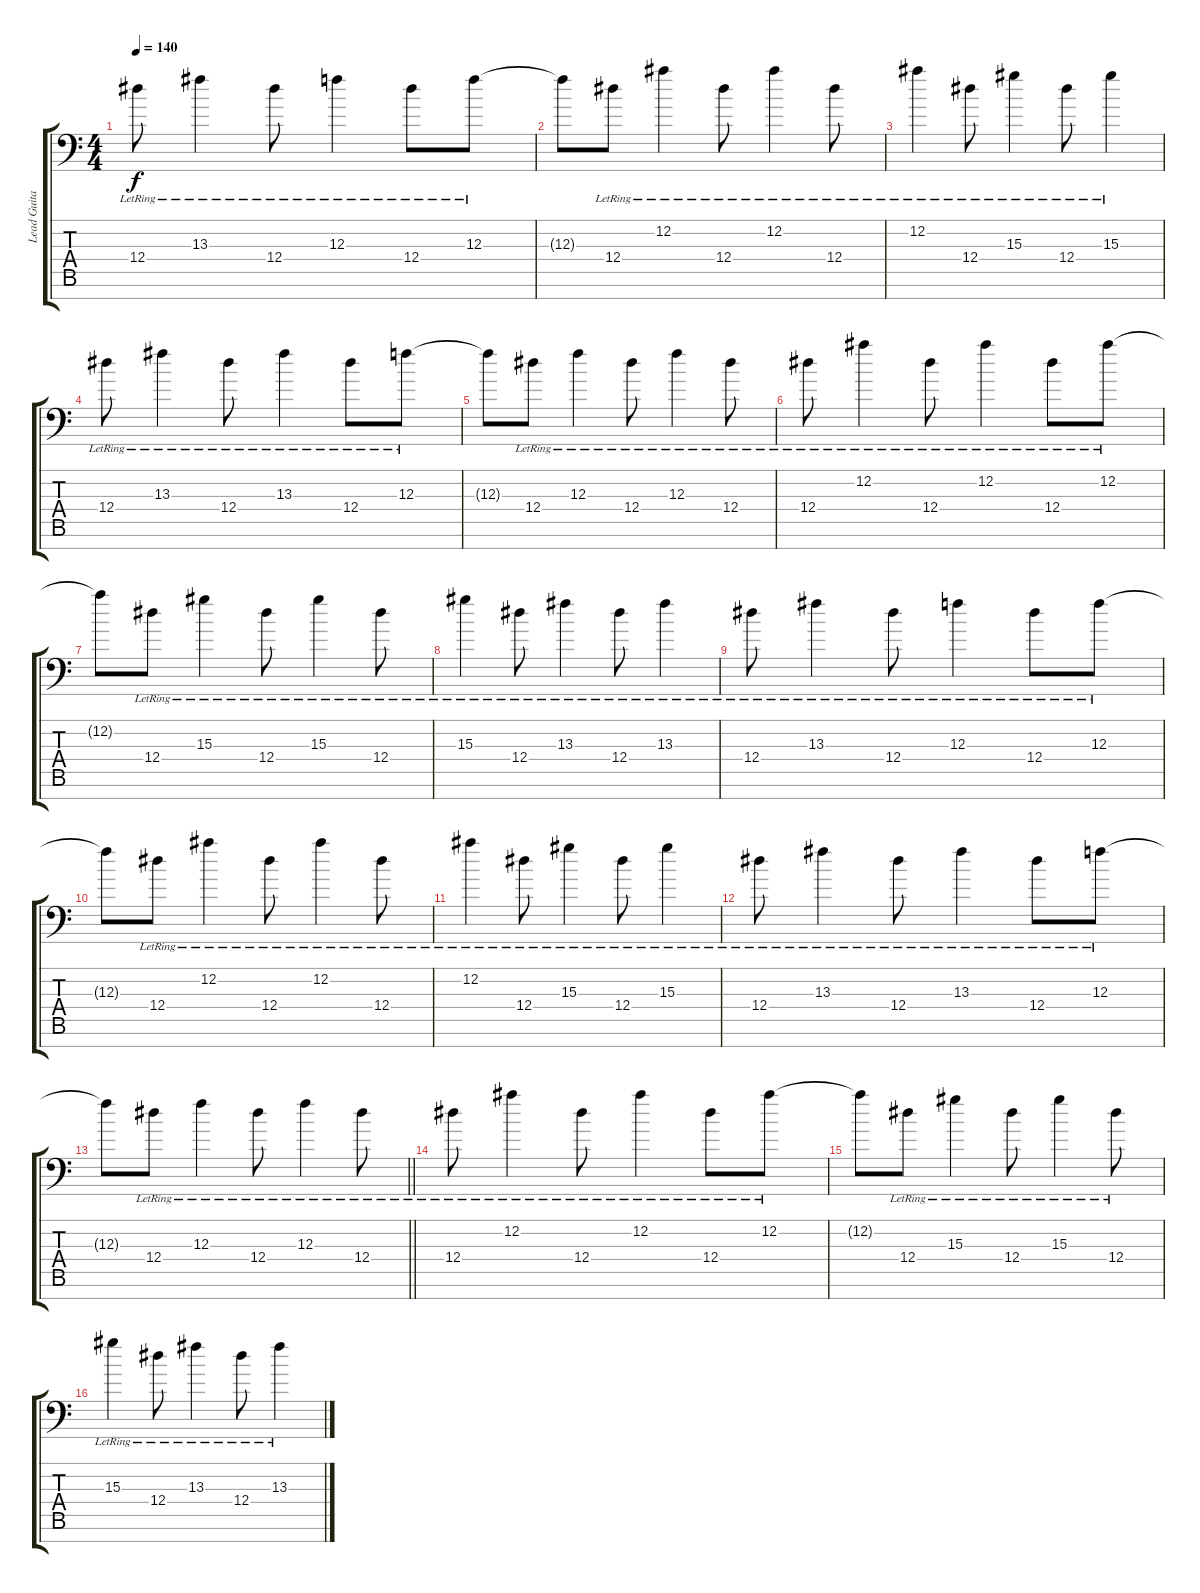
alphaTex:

\track ("Lead Guitar #1" "Lead Guita") {instrument electricguitarjazz}
\staff {score tabs}
\tuning (Eb4 Bb3 F3 Eb3 Bb2 F2 Ab1) {hide}
\ts (4 4)
\tempo 140
\clef f4
\ks c
12.4{lr}.8{dy f} 13.3{lr}.4 12.4{lr}.8 12.3{lr}.4 12.4{lr}.8 12.3{lr}.8 |
12.3{t}.8 12.4{lr}.8 12.2{lr}.4 12.4{lr}.8 12.2{lr}.4 12.4{lr}.8 |
12.2{lr}.4{volume 7} 12.4{lr}.8 15.3{lr}.4 12.4{lr}.8 15.3{lr}.4 |
12.4{lr}.8 13.3{lr}.4 12.4{lr}.8 13.3{lr}.4 12.4{lr}.8 12.3{lr}.8 |
12.3{t}.8 12.4{lr}.8 12.3{lr}.4 12.4{lr}.8 12.3{lr}.4 12.4{lr}.8 |
12.4{lr}.8 12.2{lr}.4 12.4{lr}.8 12.2{lr}.4 12.4{lr}.8 12.2{lr}.8 |
12.2{t}.8 12.4{lr}.8 15.3{lr}.4 12.4{lr}.8 15.3{lr}.4 12.4{lr}.8 |
15.3{lr}.4{volume 13} 12.4{lr}.8 13.3{lr}.4 12.4{lr}.8 13.3{lr}.4 |
12.4{lr}.8 13.3{lr}.4 12.4{lr}.8 12.3{lr}.4 12.4{lr}.8 12.3{lr}.8 |
12.3{t}.8 12.4{lr}.8 12.2{lr}.4 12.4{lr}.8 12.2{lr}.4 12.4{lr}.8 |
12.2{lr}.4 12.4{lr}.8 15.3{lr}.4 12.4{lr}.8 15.3{lr}.4 |
12.4{lr}.8 13.3{lr}.4 12.4{lr}.8 13.3{lr}.4 12.4{lr}.8 12.3{lr}.8 |
\barLineRight lightlight
12.3{t}.8 12.4{lr}.8 12.3{lr}.4 12.4{lr}.8 12.3{lr}.4 12.4{lr}.8 |
\section ("" "")
12.4{lr}.8 12.2{lr}.4 12.4{lr}.8 12.2{lr}.4 12.4{lr}.8 12.2{lr}.8 |
12.2{t}.8 12.4{lr}.8 15.3{lr}.4 12.4{lr}.8 15.3{lr}.4 12.4{lr}.8 |
15.3{lr}.4 12.4{lr}.8 13.3{lr}.4 12.4{lr}.8 13.3{lr}.4
